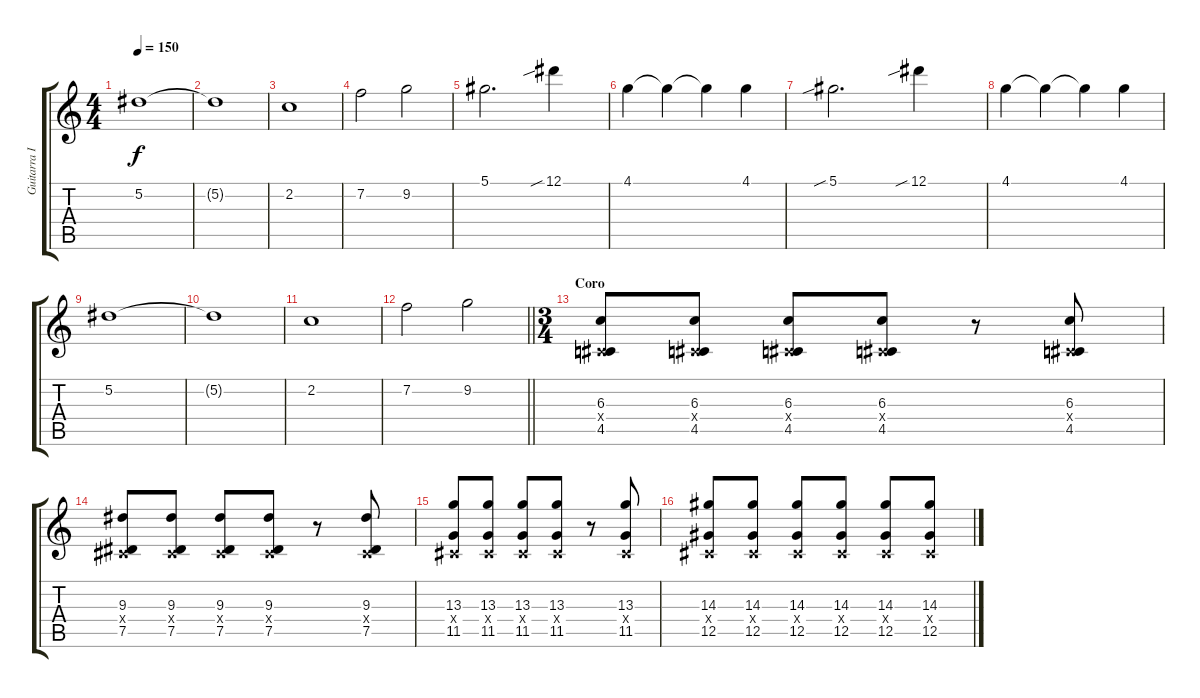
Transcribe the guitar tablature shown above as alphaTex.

\track ("Guitarra I" "Guitarra I") {instrument distortionguitar}
\staff {score tabs}
\tuning (Eb4 Bb3 Gb3 Db3 Ab2 Db2) {hide}
\ts (4 4)
\tempo 150
\clef g2
\ks c
5.2.1{dy f} |
5.2{t}.1 |
2.2.1 |
7.2.2 9.2.2 |
5.1.2{d} 12.1{sib}.4 |
4.1.4 4.1{t}.4 4.1{t}.4 4.1.4 |
5.1{sib}.2{d} 12.1{sib}.4 |
4.1.4 4.1{t}.4 4.1{t}.4 4.1.4 |
5.2.1 |
5.2{t}.1 |
2.2.1 |
\barLineRight lightlight
7.2.2 9.2.2 |
\ts (3 4)
\section ("" "Coro")
(6.3 0.4{x} 4.5).8 (6.3 0.4{x} 4.5).8 (6.3 0.4{x} 4.5).8 (6.3 0.4{x} 4.5).8 r.8 (6.3 0.4{x} 4.5).8 |
(9.3 0.4{x} 7.5).8 (9.3 0.4{x} 7.5).8 (9.3 0.4{x} 7.5).8 (9.3 0.4{x} 7.5).8 r.8 (9.3 0.4{x} 7.5).8 |
(13.3 0.4{x} 11.5).8 (13.3 0.4{x} 11.5).8 (13.3 0.4{x} 11.5).8 (13.3 0.4{x} 11.5).8 r.8 (13.3 0.4{x} 11.5).8 |
(14.3 0.4{x} 12.5).8 (14.3 0.4{x} 12.5).8 (14.3 0.4{x} 12.5).8 (14.3 0.4{x} 12.5).8 (14.3 0.4{x} 12.5).8 (14.3 0.4{x} 12.5).8
